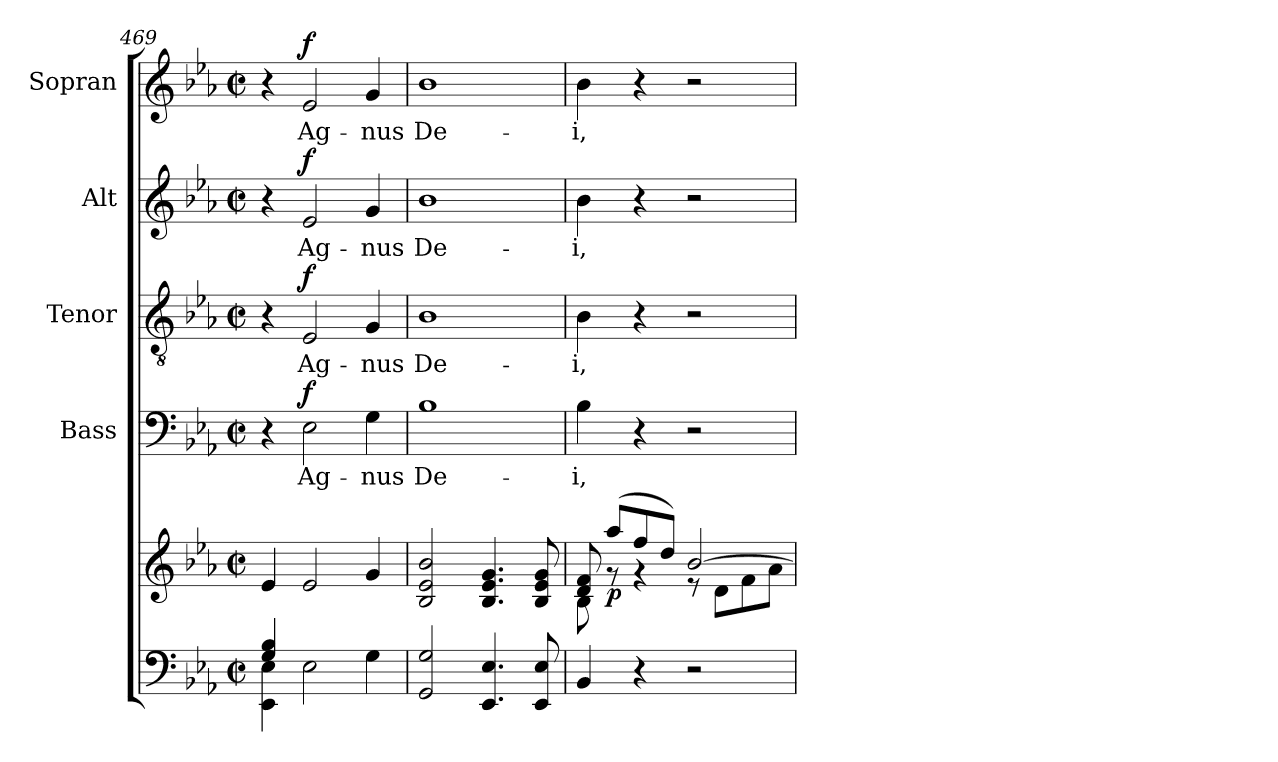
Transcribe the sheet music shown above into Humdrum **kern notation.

**kern	**kern	**dynam	**kern	**text	**dynam	**kern	**text	**dynam	**kern	**text	**dynam	**kern	**text	**dynam
*part5	*part5	*part5	*part4	*part4	*part4	*part3	*part3	*part3	*part2	*part2	*part2	*part1	*part1	*part1
*staff6	*staff5	*staff5/6	*staff4	*staff4	*staff4	*staff3	*staff3	*staff3	*staff2	*staff2	*staff2	*staff1	*staff1	*staff1
*	*	*	*I"Bass	*	*	*I"Tenor	*	*	*I"Alt	*	*	*I"Sopran	*	*
*	*	*	*I'B.	*	*	*I'T.	*	*	*I'A.	*	*	*I'S.	*	*
*clefF4	*clefG2	*	*clefF4	*	*	*clefGv2	*	*	*clefG2	*	*	*clefG2	*	*
*k[b-e-a-]	*k[b-e-a-]	*	*k[b-e-a-]	*	*	*k[b-e-a-]	*	*	*k[b-e-a-]	*	*	*k[b-e-a-]	*	*
*E-:	*E-:	*	*E-:	*	*	*E-:	*	*	*E-:	*	*	*E-:	*	*
*M2/2	*M2/2	*	*M2/2	*	*	*M2/2	*	*	*M2/2	*	*	*M2/2	*	*
*met(c|)	*met(c|)	*	*met(c|)	*	*	*met(c|)	*	*	*met(c|)	*	*	*met(c|)	*	*
=469	=469	=469	=469	=469	=469	=469	=469	=469	=469	=469	=469	=469	=469	=469
*^	*	*	*	*	*	*	*	*	*	*	*	*	*	*
4G/ 4B-/	4EE-\ 4E-\	4e-/	.	4r	.	.	4r	.	.	4r	.	.	4r	.	.
!	!	!	!	!	!LO:LY:b	!LO:DY:a	!	!LO:LY:b	!LO:DY:a	!	!LO:LY:b	!LO:DY:a	!	!LO:LY:b	!LO:DY:a
2.ryy	2E-\	2e-/	.	2E-\	Ag-	f	2E-/	Ag-	f	2e-/	Ag-	f	2e-/	Ag-	f
!	!	!	!	!	!LO:LY:b	!	!	!LO:LY:b	!	!	!LO:LY:b	!	!	!LO:LY:b	!
.	4G\	4g/	.	4G\	-nus	.	4G/	-nus	.	4g/	-nus	.	4g/	-nus	.
=470	=470	=470	=470	=470	=470	=470	=470	=470	=470	=470	=470	=470	=470	=470	=470
!	!	!	!	!	!LO:LY:b	!	!	!LO:LY:b	!	!	!LO:LY:b	!	!	!LO:LY:b	!
*v	*v	*	*	*	*	*	*	*	*	*	*	*	*	*	*
2GG/ 2G/	2B-/ 2e-/ 2b-/	.	1B-	De-	.	1B-	De-	.	1b-	De-	.	1b-	De-	.
4.EE-/ 4.E-/	4.B-/ 4.e-/ 4.g/	.	.	.	.	.	.	.	.	.	.	.	.	.
8EE-/ 8E-/	8B-/ 8e-/ 8g/	.	.	.	.	.	.	.	.	.	.	.	.	.
=471	=471	=471	=471	=471	=471	=471	=471	=471	=471	=471	=471	=471	=471	=471
*	*^	*	*	*	*	*	*	*	*	*	*	*	*	*
!	!	!	!	!	!LO:LY:b	!	!	!LO:LY:b	!	!	!LO:LY:b	!	!	!LO:LY:b	!
4BB-/	8d/ 8f/	8B-\	.	4B-\	-i,	.	4B-\	-i,	.	4b-\	-i,	.	4b-\	-i,	.
!	!	!	!LO:DY:b	!	!	!	!	!	!	!	!	!	!	!	!
.	(>8aa-/L	8rf	p	.	.	.	.	.	.	.	.	.	.	.	.
4r	8ff/	4rf	.	4r	.	.	4r	.	.	4r	.	.	4r	.	.
.	8dd/J)	.	.	.	.	.	.	.	.	.	.	.	.	.	.
2r	[>2b-/	8re	.	2r	.	.	2r	.	.	2r	.	.	2r	.	.
.	.	8d\L	.	.	.	.	.	.	.	.	.	.	.	.	.
.	.	8f\	.	.	.	.	.	.	.	.	.	.	.	.	.
.	.	8a-\J	.	.	.	.	.	.	.	.	.	.	.	.	.
*	*v	*v	*	*	*	*	*	*	*	*	*	*	*	*	*
=	=	=	=	=	=	=	=	=	=	=	=	=	=	=
*-	*-	*-	*-	*-	*-	*-	*-	*-	*-	*-	*-	*-	*-	*-
